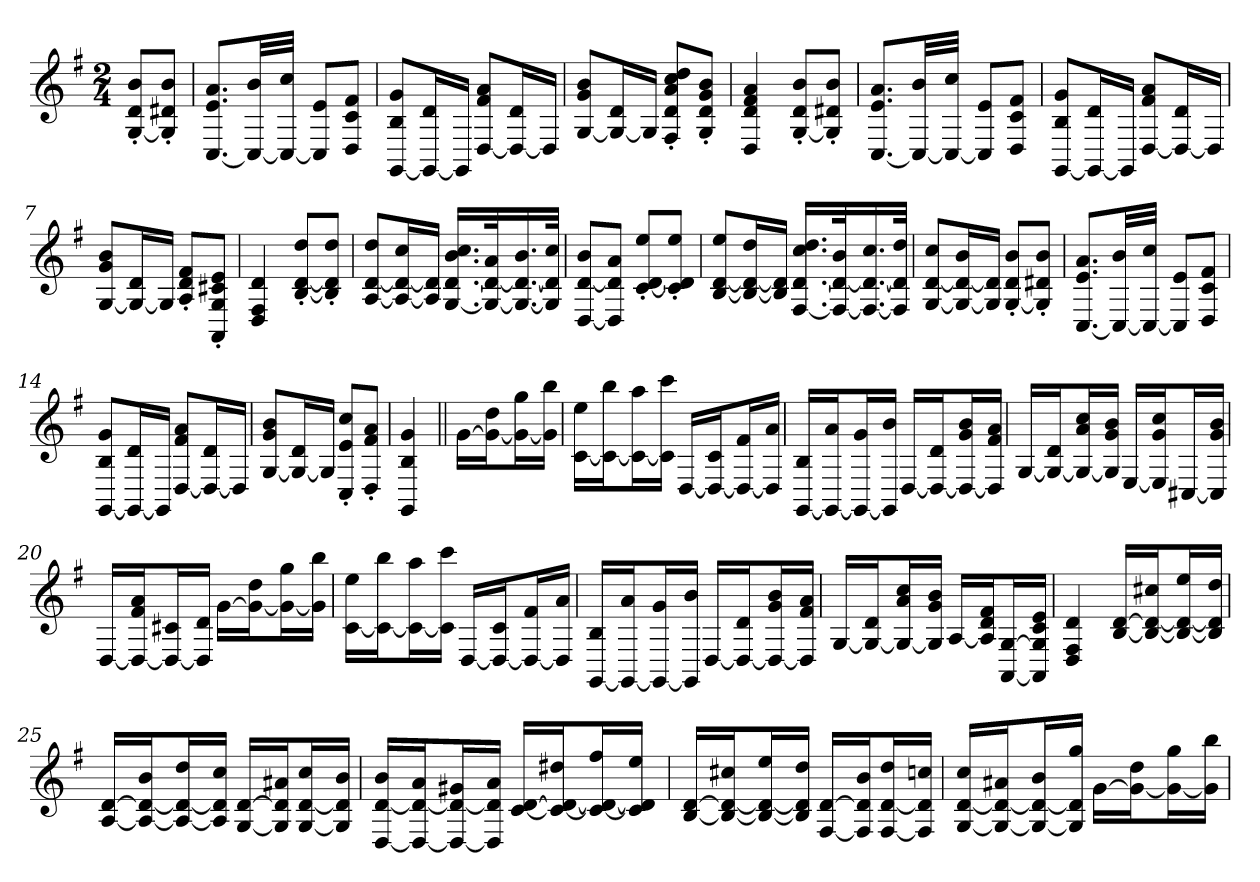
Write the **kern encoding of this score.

**kern
*part1
*staff1
*clefG2
*k[f#]
*G:
*M2/4
=
[8G' 8d' 8b'L
8G]' 8d#X' 8b'J
=1
[8.C 8.e 8.aL
32C_ 32bLL
32C_ 32ccJJJ
8C] 8eL
8D 8c 8f#J
=2
[8GG 8B 8gL
16GG_ 16dL
16GGJJ]
[8D 8f# 8aL
16D_ 16dL
16DJJ]
=3
[8G 8g 8bL
16G_ 16dL
16GJJ]
8F#' 8d' 8a' 8cc' 8dd'L
8G' 8d' 8g' 8b'J
=4
4D 4d 4f# 4a
[8G' 8d' 8b'L
8G]' 8d#X' 8b'J
=5
[8.C 8.e 8.aL
32C_ 32bLL
32C_ 32ccJJJ
8C] 8eL
8D 8c 8f#J
=6
[8GG 8B 8gL
16GG_ 16dL
16GGJJ]
[8D 8f# 8aL
16D_ 16dL
16DJJ]
=7
[8G 8g 8bL
16G_ 16dL
16GJJ]
8A' 8d' 8f#'L
8AA' 8G' 8c#X' 8e'J
=8
4D 4F# 4d
[8B' [8d' 8dd'L
8B]' 8d]' 8dd'J
=9
[8A [8d 8ddL
16A_ 16d_ 16ccL
16A] 16d]JJ
[16.G [16.d 16.b 16.ccLL
32G_ 32d_ 32aK
16.G_ 16.d_ 16.b
32G] 32d] 32ccJJk
=10
[8D [8d 8bL
8D] 8d] 8aJ
[8c' [8d' 8ee'L
8c]' 8d]' 8ee'J
=11
[8B [8d 8eeL
16B_ 16d_ 16ddL
16B] 16d]JJ
[16.F# [16.d 16.cc 16.ddLL
32F#_ 32d_ 32bK
16.F#_ 16.d_ 16.cc
32F#] 32d] 32ddJJk
=12
[8G [8d 8ccL
16G_ 16d_ 16bL
16G] 16d]JJ
[8G' 8d' 8b'L
8G]' 8d#X' 8b'J
=13
[8.C 8.e 8.aL
32C_ 32bLL
32C_ 32ccJJJ
8C] 8eL
8D 8c 8f#J
=14
[8GG 8B 8gL
16GG_ 16dL
16GGJJ]
[8D 8f# 8aL
16D_ 16dL
16DJJ]
=15
[8G 8g 8bL
16G_ 16dL
16GJJ]
8C' 8e' 8cc'L
8D' 8f#' 8a'J
=
4GG 4B 4g
=16||
[16gLL
16g_ 16ddJ
16g_ 16ggL
16g] 16bbJJ
=17
[16c 16eeLL
16c_ 16bbJ
16c_ 16aaL
16c] 16cccJJ
[16DLL
16D_ 16cJ
16D_ 16f#L
16D] 16aJJ
=18
[16GG 16BLL
16GG_ 16aJ
16GG_ 16gL
16GG] 16bJJ
[16DLL
16D_ 16dJ
16D_ 16g 16bL
16D] 16f# 16aJJ
=19
[16GLL
16G_ 16dJ
16G_ 16a 16ccL
16G] 16g 16bJJ
[16ELL
16E] 16g 16ccJ
[16C#XL
16C#] 16g 16bJJ
=20
[16DLL
16D_ 16f# 16aJ
16D_ 16c#XL
16D] 16dJJ
[16gLL
16g_ 16ddJ
16g_ 16ggL
16g] 16bbJJ
=21
[16c 16eeLL
16c_ 16bbJ
16c_ 16aaL
16c] 16cccJJ
[16DLL
16D_ 16cJ
16D_ 16f#L
16D] 16aJJ
=22
[16GG 16BLL
16GG_ 16aJ
16GG_ 16gL
16GG] 16bJJ
[16DLL
16D_ 16dJ
16D_ 16g 16bL
16D] 16f# 16aJJ
=23
[16GLL
16G_ 16dJ
16G_ 16a 16ccL
16G] 16g 16bJJ
[16ALL
16A] 16d 16f#J
[16AA [16GL
16AA] 16G] 16c 16eJJ
=24
4D 4F# 4d
[16B [16dLL
16B_ 16d_ 16cc#XJ
16B_ 16d_ 16eeL
16B] 16d] 16ddJJ
=25
[16A [16dLL
16A_ 16d_ 16bJ
16A_ 16d_ 16ddL
16A] 16d] 16ccJJ
[16G [16dLL
16G] 16d] 16a#XJ
[16G [16d 16ccL
16G] 16d] 16bJJ
=26
[16D [16d 16bLL
16D_ 16d_ 16aJ
16D_ 16d_ 16g#XL
16D] 16d] 16aJJ
[16c [16dLL
16c_ 16d_ 16dd#XJ
16c_ 16d_ 16ff#L
16c] 16d] 16eeJJ
=27
[16B [16dLL
16B_ 16d_ 16cc#XJ
16B_ 16d_ 16eeL
16B] 16d] 16ddJJ
[16F# [16dLL
16F#] 16d] 16bJ
[16F# [16d 16ddL
16F#] 16d] 16ccnJJ
=28
[16G [16d 16ccLL
16G_ 16d_ 16a#XJ
16G_ 16d_ 16bL
16G] 16d] 16ggJJ
[16gLL
16g_ 16ddJ
16g_ 16ggL
16g] 16bbJJ
=
*-
